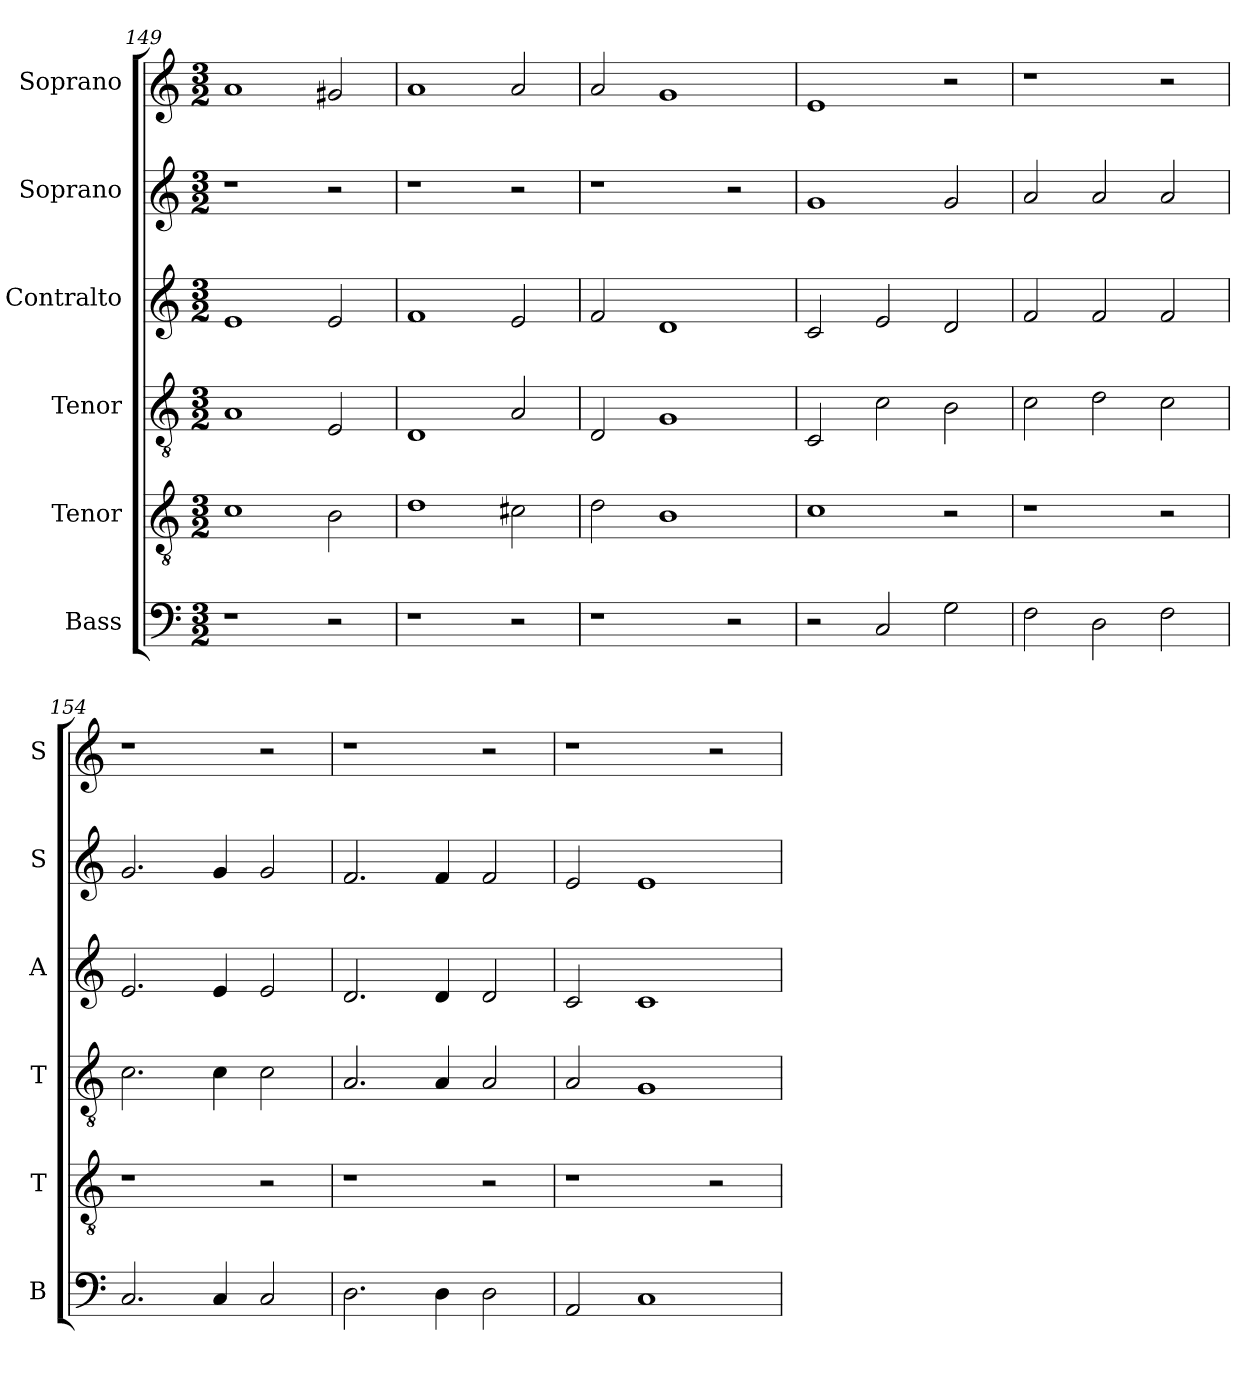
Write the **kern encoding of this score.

**kern	**kern	**kern	**kern	**kern	**kern
*part6	*part5	*part4	*part3	*part2	*part1
*staff6	*staff5	*staff4	*staff3	*staff2	*staff1
*I"Bass	*I"Tenor	*I"Tenor	*I"Contralto	*I"Soprano	*I"Soprano
*I'B	*I'T	*I'T	*I'A	*I'S	*I'S
*clefF4	*clefGv2	*clefGv2	*clefG2	*clefG2	*clefG2
*k[]	*k[]	*k[]	*k[]	*k[]	*k[]
*G:mix	*G:mix	*G:mix	*G:mix	*G:mix	*G:mix
*M3/2	*M3/2	*M3/2	*M3/2	*M3/2	*M3/2
=149	=149	=149	=149	=149	=149
1r	1c	1A	1e	1r	1a
2r	2B	2E	2e	2r	2g#X
=150	=150	=150	=150	=150	=150
1r	1d	1D	1f	1r	1a
2r	2c#X	2A	2e	2r	2a
=151	=151	=151	=151	=151	=151
1r	2d	2D	2f	1r	2a
.	1B	1G	1d	.	1g
2r	.	.	.	2r	.
=152	=152	=152	=152	=152	=152
2r	1c	2C	2c	1g	1e
2C	.	2c	2e	.	.
2G	2r	2B	2d	2g	2r
=153	=153	=153	=153	=153	=153
2F	1r	2c	2f	2a	1r
2D	.	2d	2f	2a	.
2F	2r	2c	2f	2a	2r
=154	=154	=154	=154	=154	=154
2.C	1r	2.c	2.e	2.g	1r
4C	.	4c	4e	4g	.
2C	2r	2c	2e	2g	2r
=155	=155	=155	=155	=155	=155
2.D	1r	2.A	2.d	2.f	1r
4D	.	4A	4d	4f	.
2D	2r	2A	2d	2f	2r
=156	=156	=156	=156	=156	=156
2AA	1r	2A	2c	2e	1r
1C	.	1G	1c	1e	.
.	2r	.	.	.	2r
=	=	=	=	=	=
*-	*-	*-	*-	*-	*-
